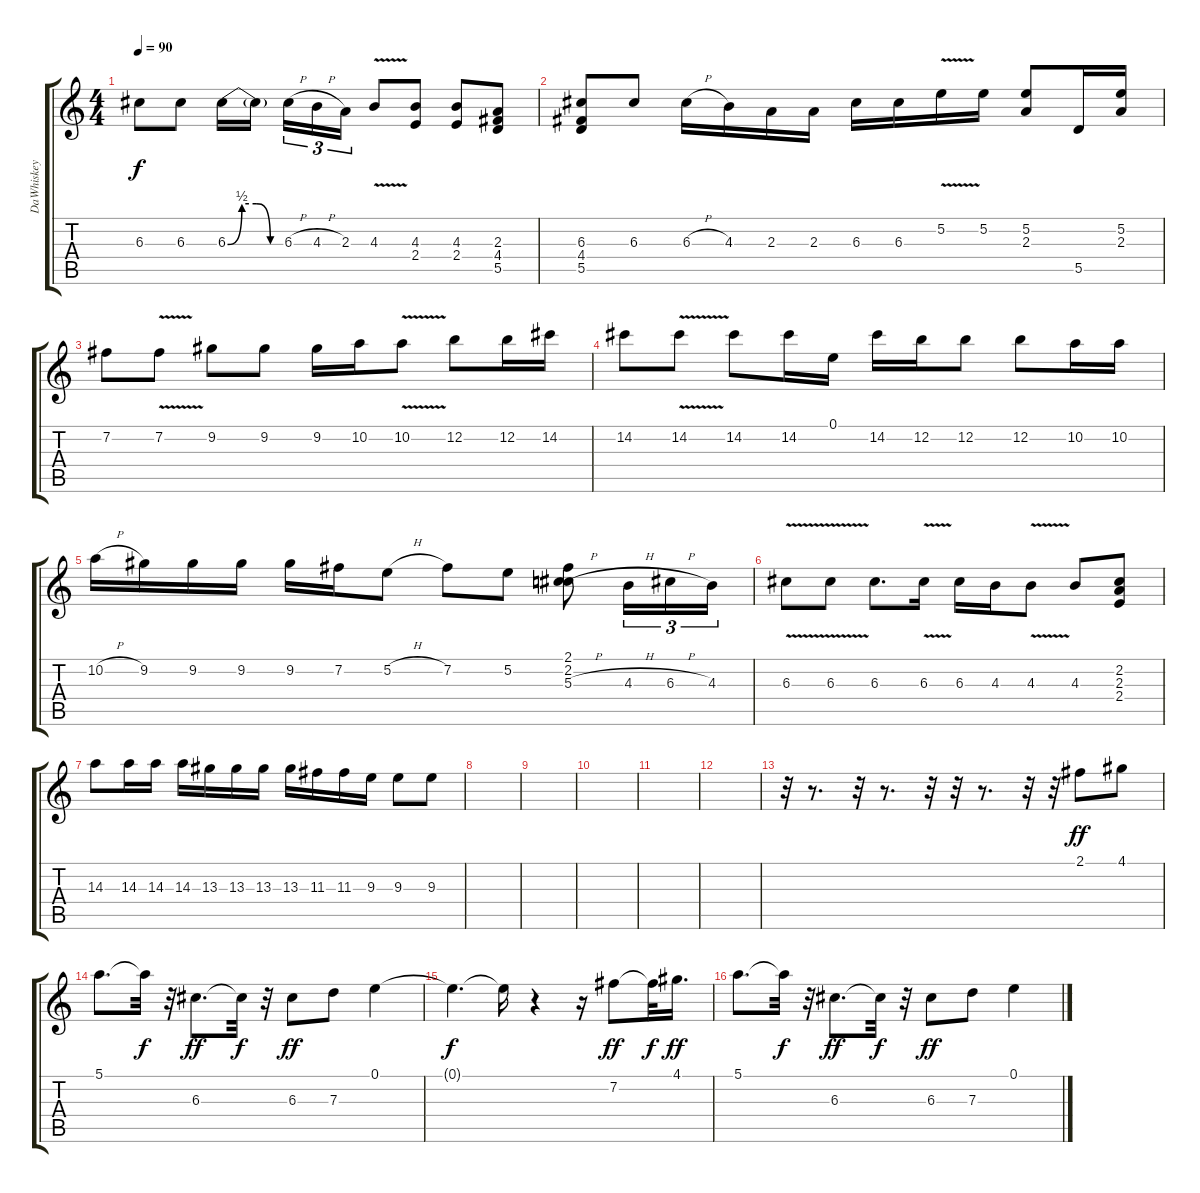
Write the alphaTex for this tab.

\track ("DaWhiskey" "DaWhiskey") {instrument distortionguitar}
\staff {score tabs}
\tuning (E4 B3 G3 D3 A2 E2) {hide}
\ts (4 4)
\tempo 90
\clef g2
\ks c
6.3.8{dy f} 6.3.8 6.3{be (custom 0 0 15 2 30 2 45 0 60 0)}.16 6.3{t}.16{beam splitsecondary} 6.3{h}.16{tu (3 2)} 4.3{h}.16{tu (3 2)} 2.3.16{tu (3 2)} 4.3{v}.8 (4.3 2.4).8 (4.3 2.4).8 (2.3 4.4 5.5).8 |
(6.3 4.4 5.5).8 6.3.8 6.3{h}.16 4.3.16 2.3.16 2.3.16 6.3.16 6.3.16 5.2{v}.16 5.2.16 (5.2 2.3).8 5.5.16 (5.2 2.3).16 |
7.2.8 7.2{v}.8 9.2.8 9.2.8 9.2.16 10.2.16 10.2{v}.8 12.2.8 12.2.16 14.2.16 |
14.2.8 14.2{v}.8 14.2.8 14.2.16 0.1.16 14.2.16 12.2.16 12.2.8 12.2.8 10.2.16 10.2.16 |
10.2{h}.16 9.2.16 9.2.16 9.2.16 9.2.16 7.2.16 5.2{h}.8 7.2.8 5.2.8 (2.1 2.2 5.3{h}).8 4.3{h}.16{tu (3 2)} 6.3{h}.16{tu (3 2)} 4.3.16{tu (3 2)} |
6.3{v}.8 6.3{v}.8 6.3.8{d} 6.3{v}.16 6.3.16 4.3.16 4.3{v}.8 4.3.8 (2.2 2.3 2.4).8 |
14.3.8 14.3.16 14.3.16 14.3.16 13.3.16 13.3.16 13.3.16 13.3.16 11.3.16 11.3.16 9.3.16 9.3.8 9.3.8 |
|
|
|
|
|
r.32 r.8{d} r.32 r.8{d} r.32 r.32 r.8{d} r.32 r.32 2.1.8{dy ff} 4.1.8 |
5.1.8{d} 5.1{t}.32{dy f} r.32 6.3.8{d dy ff} 6.3{t}.32{dy f} r.32 6.3.8{dy ff} 7.3.8 0.1.4 |
0.1{t}.4{d dy f} 0.1{t}.16 r.4 r.16 7.2.8{dy ff} 7.2{t}.32{dy f} 4.1.16{d dy ff} |
5.1.8{d} 5.1{t}.32{dy f} r.32 6.3.8{d dy ff} 6.3{t}.32{dy f} r.32 6.3.8{dy ff} 7.3.8 0.1.4
